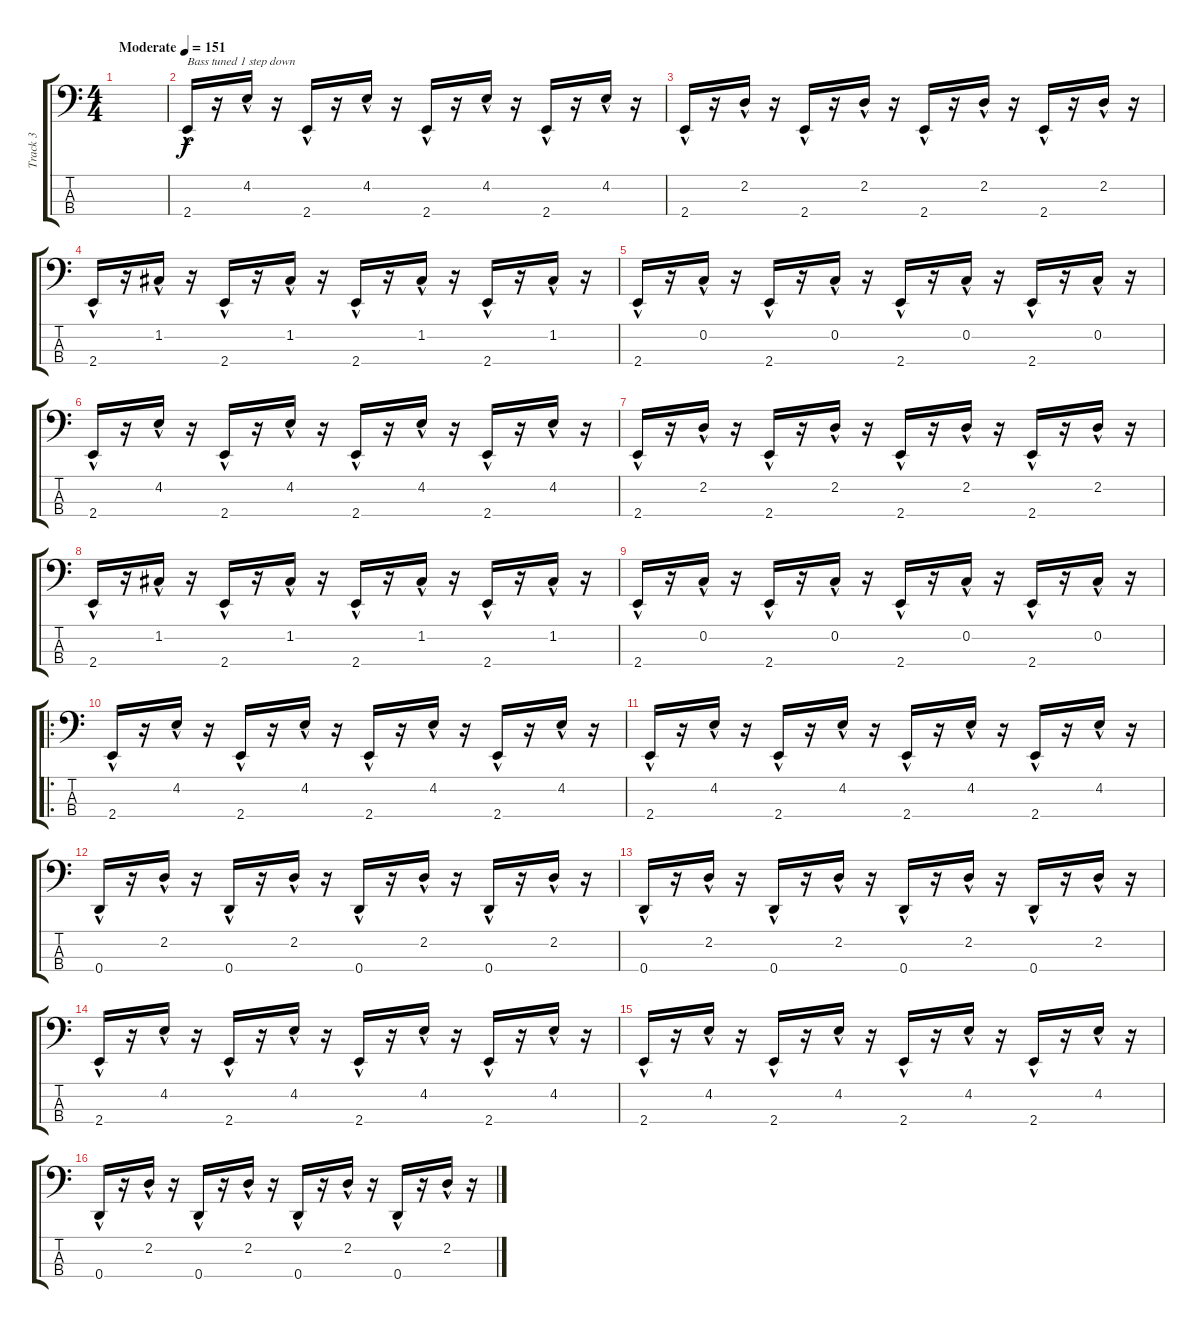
\track ("Track 3" "Track 3") {instrument electricbasspick}
\staff {score tabs}
\tuning (F2 C2 G1 D1) {hide}
\ts (4 4)
\tempo (151 "Moderate")
\clef f4
\ks c
|
2.4{hac}.16{txt "Bass tuned 1 step down"} r.16 4.2{hac}.16 r.16 2.4{hac}.16 r.16 4.2{hac}.16 r.16 2.4{hac}.16 r.16 4.2{hac}.16 r.16 2.4{hac}.16 r.16 4.2{hac}.16 r.16 |
2.4{hac}.16 r.16 2.2{hac}.16 r.16 2.4{hac}.16 r.16 2.2{hac}.16 r.16 2.4{hac}.16 r.16 2.2{hac}.16 r.16 2.4{hac}.16 r.16 2.2{hac}.16 r.16 |
2.4{hac}.16 r.16 1.2{hac}.16 r.16 2.4{hac}.16 r.16 1.2{hac}.16 r.16 2.4{hac}.16 r.16 1.2{hac}.16 r.16 2.4{hac}.16 r.16 1.2{hac}.16 r.16 |
2.4{hac}.16 r.16 0.2{hac}.16 r.16 2.4{hac}.16 r.16 0.2{hac}.16 r.16 2.4{hac}.16 r.16 0.2{hac}.16 r.16 2.4{hac}.16 r.16 0.2{hac}.16 r.16 |
2.4{hac}.16 r.16 4.2{hac}.16 r.16 2.4{hac}.16 r.16 4.2{hac}.16 r.16 2.4{hac}.16 r.16 4.2{hac}.16 r.16 2.4{hac}.16 r.16 4.2{hac}.16 r.16 |
2.4{hac}.16 r.16 2.2{hac}.16 r.16 2.4{hac}.16 r.16 2.2{hac}.16 r.16 2.4{hac}.16 r.16 2.2{hac}.16 r.16 2.4{hac}.16 r.16 2.2{hac}.16 r.16 |
2.4{hac}.16 r.16 1.2{hac}.16 r.16 2.4{hac}.16 r.16 1.2{hac}.16 r.16 2.4{hac}.16 r.16 1.2{hac}.16 r.16 2.4{hac}.16 r.16 1.2{hac}.16 r.16 |
2.4{hac}.16 r.16 0.2{hac}.16 r.16 2.4{hac}.16 r.16 0.2{hac}.16 r.16 2.4{hac}.16 r.16 0.2{hac}.16 r.16 2.4{hac}.16 r.16 0.2{hac}.16 r.16 |
\ro
2.4{hac}.16 r.16 4.2{hac}.16 r.16 2.4{hac}.16 r.16 4.2{hac}.16 r.16 2.4{hac}.16 r.16 4.2{hac}.16 r.16 2.4{hac}.16 r.16 4.2{hac}.16 r.16 |
2.4{hac}.16 r.16 4.2{hac}.16 r.16 2.4{hac}.16 r.16 4.2{hac}.16 r.16 2.4{hac}.16 r.16 4.2{hac}.16 r.16 2.4{hac}.16 r.16 4.2{hac}.16 r.16 |
0.4{hac}.16 r.16 2.2{hac}.16 r.16 0.4{hac}.16 r.16 2.2{hac}.16 r.16 0.4{hac}.16 r.16 2.2{hac}.16 r.16 0.4{hac}.16 r.16 2.2{hac}.16 r.16 |
0.4{hac}.16 r.16 2.2{hac}.16 r.16 0.4{hac}.16 r.16 2.2{hac}.16 r.16 0.4{hac}.16 r.16 2.2{hac}.16 r.16 0.4{hac}.16 r.16 2.2{hac}.16 r.16 |
2.4{hac}.16 r.16 4.2{hac}.16 r.16 2.4{hac}.16 r.16 4.2{hac}.16 r.16 2.4{hac}.16 r.16 4.2{hac}.16 r.16 2.4{hac}.16 r.16 4.2{hac}.16 r.16 |
2.4{hac}.16 r.16 4.2{hac}.16 r.16 2.4{hac}.16 r.16 4.2{hac}.16 r.16 2.4{hac}.16 r.16 4.2{hac}.16 r.16 2.4{hac}.16 r.16 4.2{hac}.16 r.16 |
0.4{hac}.16 r.16 2.2{hac}.16 r.16 0.4{hac}.16 r.16 2.2{hac}.16 r.16 0.4{hac}.16 r.16 2.2{hac}.16 r.16 0.4{hac}.16 r.16 2.2{hac}.16 r.16
